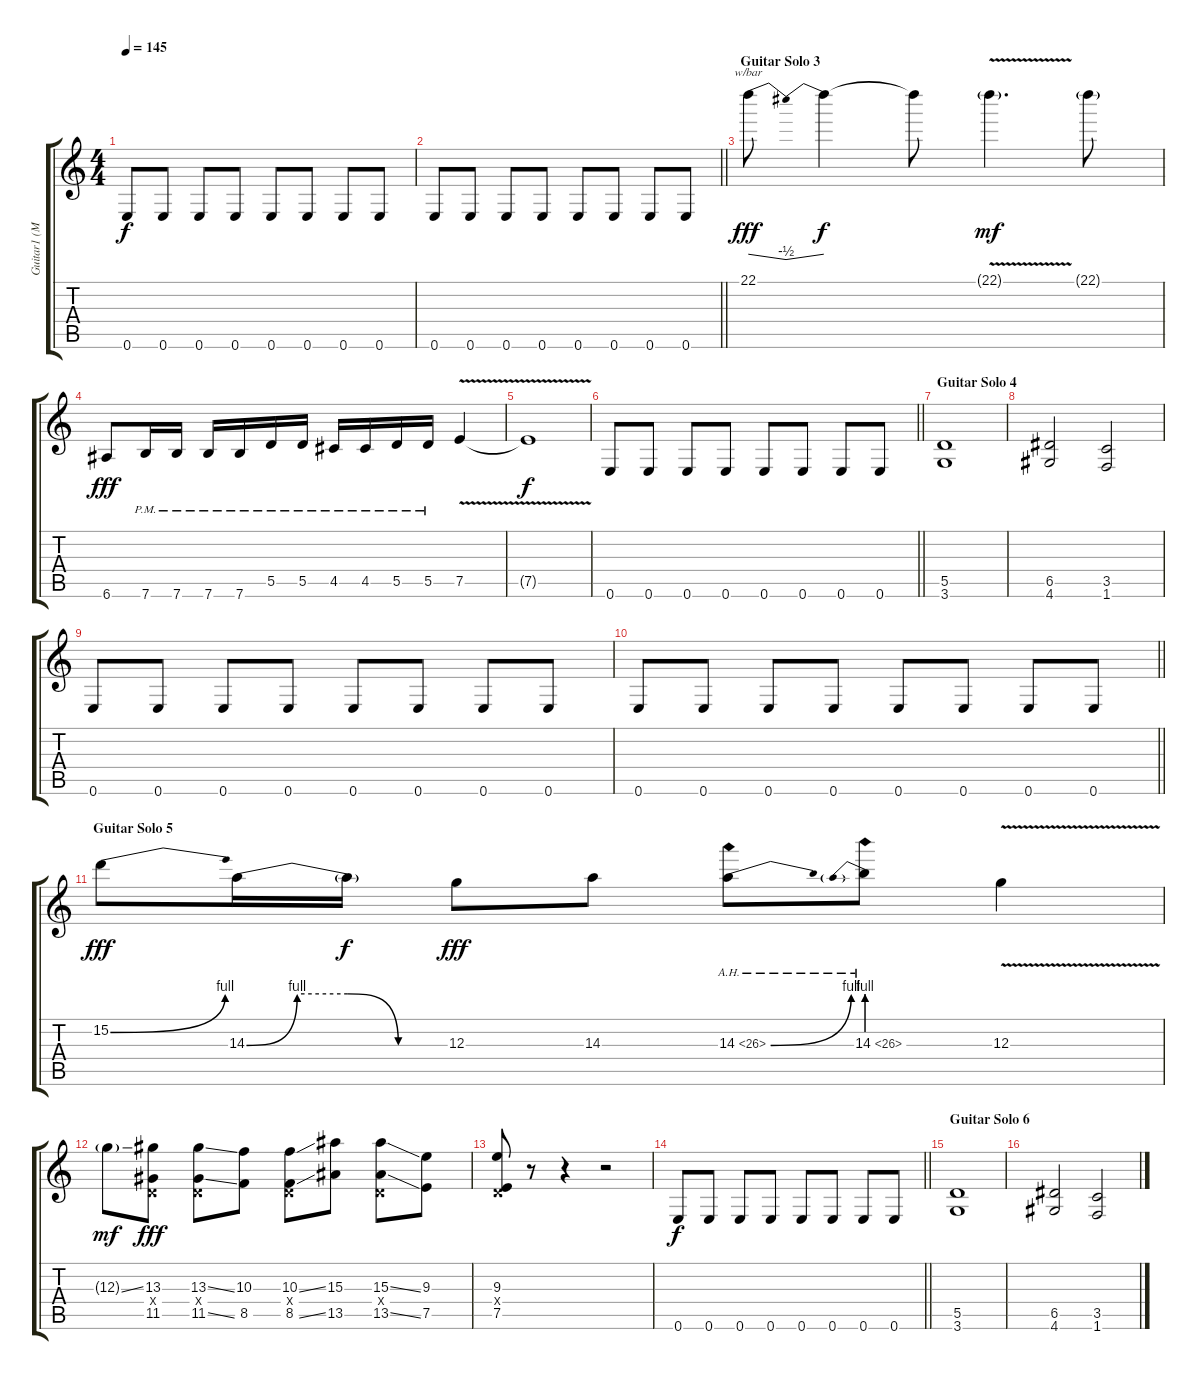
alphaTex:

\track ("Guitar1 (Mustaine)" "Guitar1 (M") {instrument distortionguitar}
\staff {score tabs}
\tuning (E4 B3 G3 D3 A2 E2) {hide}
\ts (4 4)
\tempo 145
\clef g2
\ks c
0.6.8{dy f} 0.6.8 0.6.8 0.6.8 0.6.8 0.6.8 0.6.8 0.6.8 |
\barLineRight lightlight
0.6.8 0.6.8 0.6.8 0.6.8 0.6.8 0.6.8 0.6.8 0.6.8 |
\section ("" "Guitar Solo 3")
22.1.8{tbe (dip default 0 0 30 -2 60 0) dy fff} 22.1{t}.4{dy f} 22.1{t}.8 22.1{v g}.4{d dy mf} 22.1{g}.8 |
6.6.8{dy fff} 7.6{pm}.16 7.6{pm}.16 7.6{pm}.16 7.6{pm}.16 5.5{pm}.16 5.5{pm}.16 4.5{pm}.16 4.5{pm}.16 5.5{pm}.16 5.5{pm}.16 7.5{v}.4 |
7.5{t}.1{dy f} |
\barLineRight lightlight
0.6.8 0.6.8 0.6.8 0.6.8 0.6.8 0.6.8 0.6.8 0.6.8 |
\section ("" "Guitar Solo 4")
(5.5 3.6).1 |
(6.5 4.6).2 (3.5 1.6).2 |
0.6.8 0.6.8 0.6.8 0.6.8 0.6.8 0.6.8 0.6.8 0.6.8 |
\barLineRight lightlight
0.6.8 0.6.8 0.6.8 0.6.8 0.6.8 0.6.8 0.6.8 0.6.8 |
\section ("" "Guitar Solo 5")
15.2{be (bend 0 0 60 4)}.8{dy fff} 14.3{be (custom 0 0 15 4 30 4 45 0 60 0)}.16 14.3{t}.16{dy f} 12.3.8{dy fff} 14.3.8 14.3{be (bend 0 0 60 4) ah 12}.8 14.3{be (prebend 0 4 60 4) ah 12}.8 12.3{v}.4 |
12.3{ss g}.8{dy mf} (13.3 0.4{x} 11.5).8{dy fff} (13.3{ss} 0.4{x} 11.5{ss}).8 (10.3 8.5).8 (10.3{ss} 0.4{x} 8.5{ss}).8 (15.3 13.5).8 (15.3{ss} 0.4{x} 13.5{ss}).8 (9.3 7.5).8 |
(9.3 0.4{x} 7.5).8 r.8 r.4 r.2 |
\barLineRight lightlight
0.6.8{dy f} 0.6.8 0.6.8 0.6.8 0.6.8 0.6.8 0.6.8 0.6.8 |
\section ("" "Guitar Solo 6")
(5.5 3.6).1 |
(6.5 4.6).2 (3.5 1.6).2
